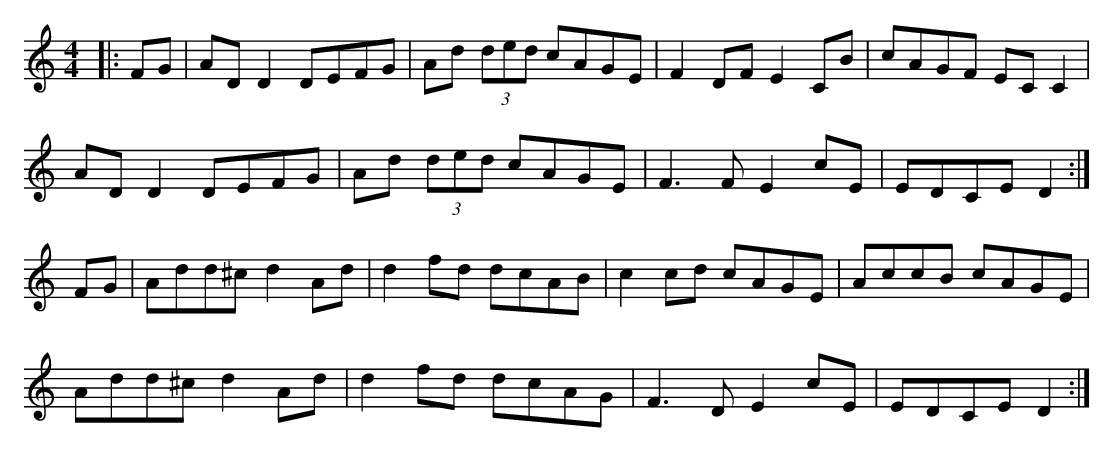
X:1
M:4/4
K:Ddor
|:FG|AD D2 DEFG|Ad (3ded cAGE|F2 DF E2 CB|cAGF EC C2|
AD D2 DEFG|Ad (3ded cAGE|F3 F E2 cE|EDCE D2:|
FG|Add^c d2 Ad|d2 fd dcAB|c2 cd cAGE|AccB cAGE|
Add^c d2 Ad|d2 fd dcAG|F3 D E2 cE|EDCE D2:|
